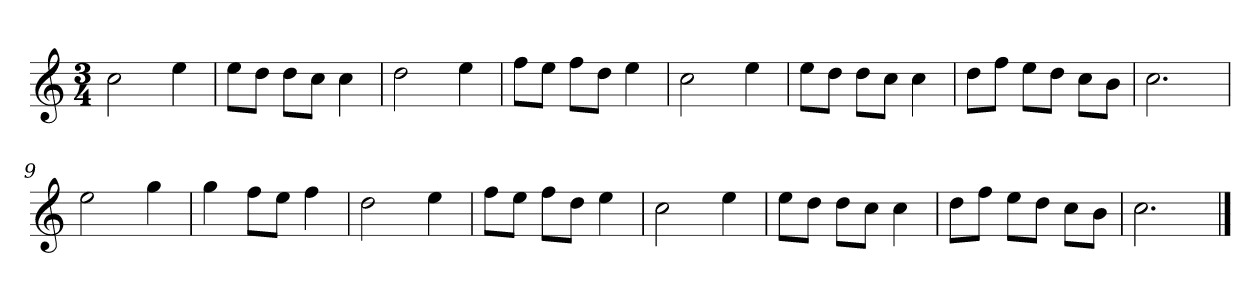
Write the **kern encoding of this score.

**kern
*part1
*staff1
*k[]
*M3/4
*MM120
=1
2cc
4ee
=2
8eeL
8ddJ
8ddL
8ccJ
4cc
=3
2dd
4ee
=4
8ffL
8eeJ
8ffL
8ddJ
4ee
=5
2cc
4ee
=6
8eeL
8ddJ
8ddL
8ccJ
4cc
=7
8ddL
8ffJ
8eeL
8ddJ
8ccL
8bJ
=8
2.cc
=9
2ee
4gg
=10
4gg
8ffL
8eeJ
4ff
=11
2dd
4ee
=12
8ffL
8eeJ
8ffL
8ddJ
4ee
=13
2cc
4ee
=14
8eeL
8ddJ
8ddL
8ccJ
4cc
=15
8ddL
8ffJ
8eeL
8ddJ
8ccL
8bJ
=16
2.cc
==
*-
